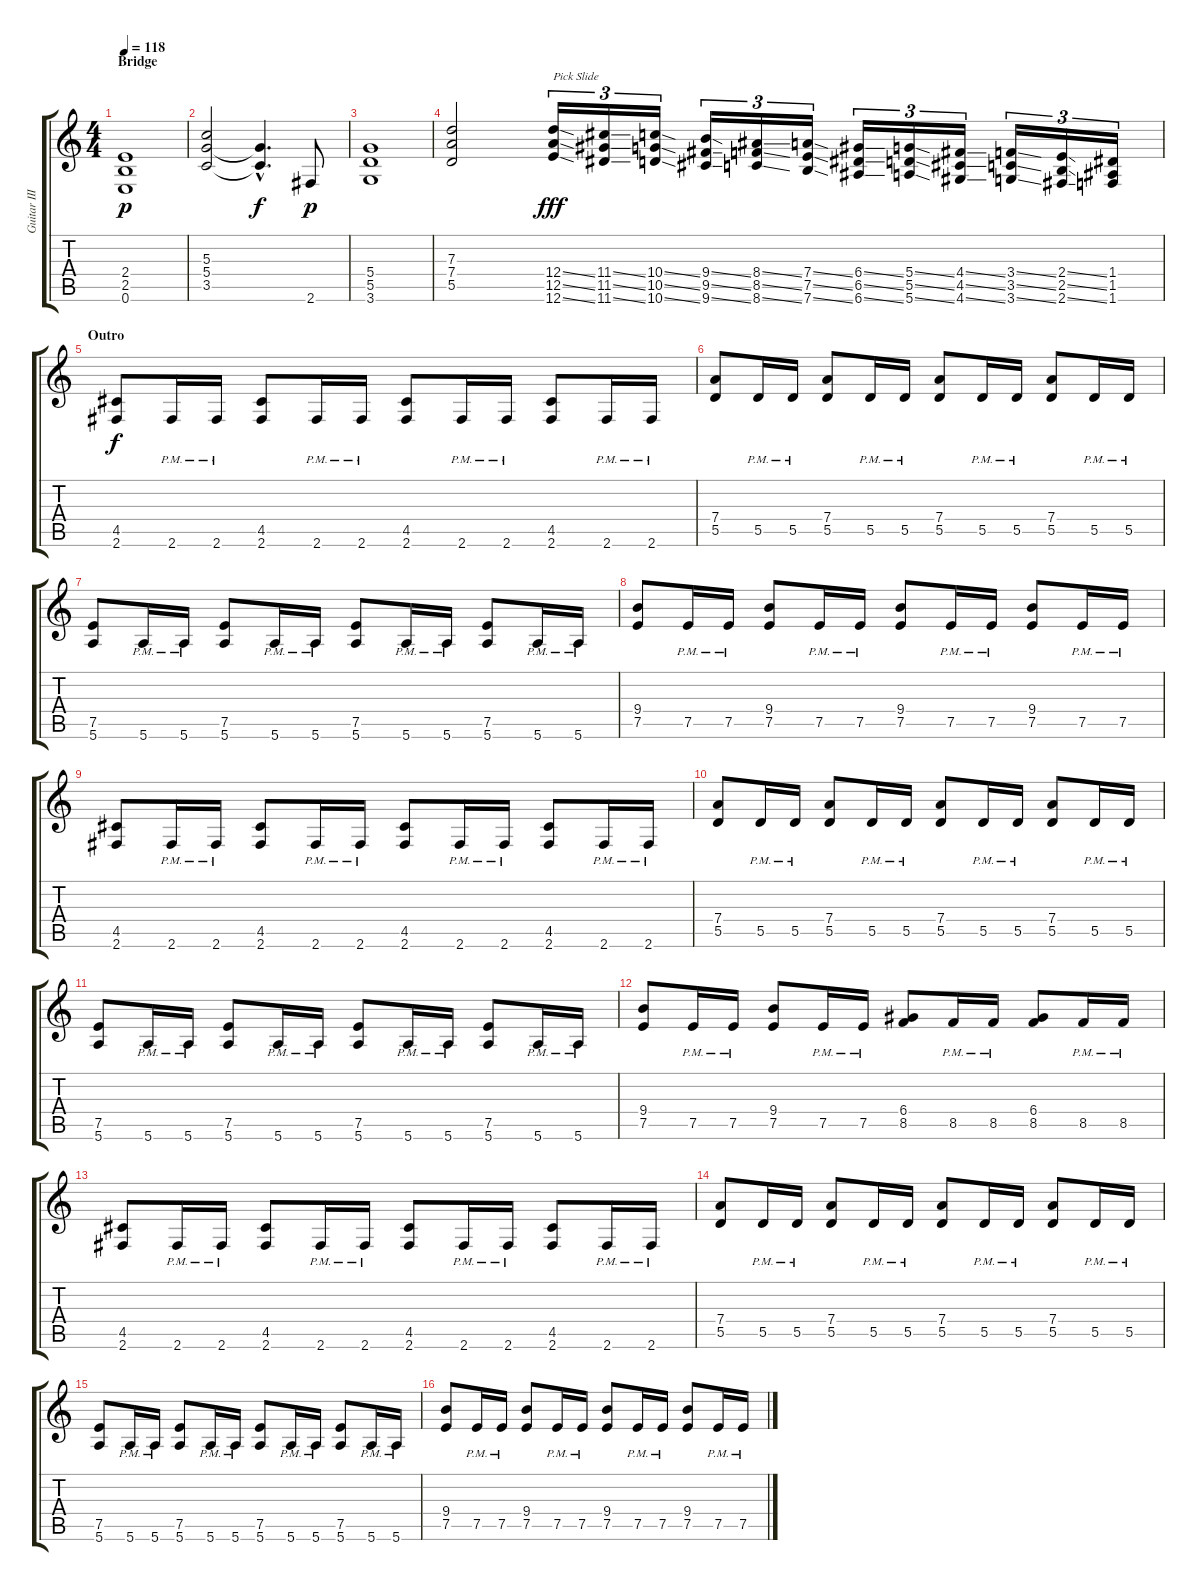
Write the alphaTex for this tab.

\track ("Guitar III" "Guitar III") {instrument distortionguitar}
\staff {score tabs}
\tuning (E4 B3 G3 D3 A2 E2) {hide}
\ts (4 4)
\section ("" "Bridge")
\tempo 118
\clef g2
\ks c
(2.4 2.5 0.6).1{dy p} |
(5.3 5.4 3.5).2 (5.4{hac t} 3.5{hac t}).4{d dy f} 2.6.8{dy p} |
(5.4 5.5 3.6).1 |
(7.3 7.4 5.5).2 (12.4{ss} 12.5{ss} 12.6{ss}).16{tu (3 2) txt "Pick Slide" dy fff instrument guitarfretnoise} (11.4{ss} 11.5{ss} 11.6{ss}).16{tu (3 2)} (10.4{ss} 10.5{ss} 10.6{ss}).16{tu (3 2)} (9.4{ss} 9.5{ss} 9.6{ss}).16{tu (3 2)} (8.4{ss} 8.5{ss} 8.6{ss}).16{tu (3 2)} (7.4{ss} 7.5{ss} 7.6{ss}).16{tu (3 2)} (6.4{ss} 6.5{ss} 6.6{ss}).16{tu (3 2)} (5.4{ss} 5.5{ss} 5.6{ss}).16{tu (3 2)} (4.4{ss} 4.5{ss} 4.6{ss}).16{tu (3 2)} (3.4{ss} 3.5{ss} 3.6{ss}).16{tu (3 2)} (2.4{ss} 2.5{ss} 2.6{ss}).16{tu (3 2)} (1.4 1.5 1.6).16{tu (3 2)} |
\section ("" "Outro")
(4.5 2.6).8{dy f instrument distortionguitar} 2.6{pm}.16 2.6{pm}.16 (4.5 2.6).8 2.6{pm}.16 2.6{pm}.16 (4.5 2.6).8 2.6{pm}.16 2.6{pm}.16 (4.5 2.6).8 2.6{pm}.16 2.6{pm}.16 |
(7.4 5.5).8 5.5{pm}.16 5.5{pm}.16 (7.4 5.5).8 5.5{pm}.16 5.5{pm}.16 (7.4 5.5).8 5.5{pm}.16 5.5{pm}.16 (7.4 5.5).8 5.5{pm}.16 5.5{pm}.16 |
(7.5 5.6).8 5.6{pm}.16 5.6{pm}.16 (7.5 5.6).8 5.6{pm}.16 5.6{pm}.16 (7.5 5.6).8 5.6{pm}.16 5.6{pm}.16 (7.5 5.6).8 5.6{pm}.16 5.6{pm}.16 |
(9.4 7.5).8 7.5{pm}.16 7.5{pm}.16 (9.4 7.5).8 7.5{pm}.16 7.5{pm}.16 (9.4 7.5).8 7.5{pm}.16 7.5{pm}.16 (9.4 7.5).8 7.5{pm}.16 7.5{pm}.16 |
(4.5 2.6).8 2.6{pm}.16 2.6{pm}.16 (4.5 2.6).8 2.6{pm}.16 2.6{pm}.16 (4.5 2.6).8 2.6{pm}.16 2.6{pm}.16 (4.5 2.6).8 2.6{pm}.16 2.6{pm}.16 |
(7.4 5.5).8 5.5{pm}.16 5.5{pm}.16 (7.4 5.5).8 5.5{pm}.16 5.5{pm}.16 (7.4 5.5).8 5.5{pm}.16 5.5{pm}.16 (7.4 5.5).8 5.5{pm}.16 5.5{pm}.16 |
(7.5 5.6).8 5.6{pm}.16 5.6{pm}.16 (7.5 5.6).8 5.6{pm}.16 5.6{pm}.16 (7.5 5.6).8 5.6{pm}.16 5.6{pm}.16 (7.5 5.6).8 5.6{pm}.16 5.6{pm}.16 |
(9.4 7.5).8 7.5{pm}.16 7.5{pm}.16 (9.4 7.5).8 7.5{pm}.16 7.5{pm}.16 (6.4 8.5).8 8.5{pm}.16 8.5{pm}.16 (6.4 8.5).8 8.5{pm}.16 8.5{pm}.16 |
(4.5 2.6).8 2.6{pm}.16 2.6{pm}.16 (4.5 2.6).8 2.6{pm}.16 2.6{pm}.16 (4.5 2.6).8 2.6{pm}.16 2.6{pm}.16 (4.5 2.6).8 2.6{pm}.16 2.6{pm}.16 |
(7.4 5.5).8 5.5{pm}.16 5.5{pm}.16 (7.4 5.5).8 5.5{pm}.16 5.5{pm}.16 (7.4 5.5).8 5.5{pm}.16 5.5{pm}.16 (7.4 5.5).8 5.5{pm}.16 5.5{pm}.16 |
(7.5 5.6).8 5.6{pm}.16 5.6{pm}.16 (7.5 5.6).8 5.6{pm}.16 5.6{pm}.16 (7.5 5.6).8 5.6{pm}.16 5.6{pm}.16 (7.5 5.6).8 5.6{pm}.16 5.6{pm}.16 |
(9.4 7.5).8 7.5{pm}.16 7.5{pm}.16 (9.4 7.5).8 7.5{pm}.16 7.5{pm}.16 (9.4 7.5).8 7.5{pm}.16 7.5{pm}.16 (9.4 7.5).8 7.5{pm}.16 7.5{pm}.16
